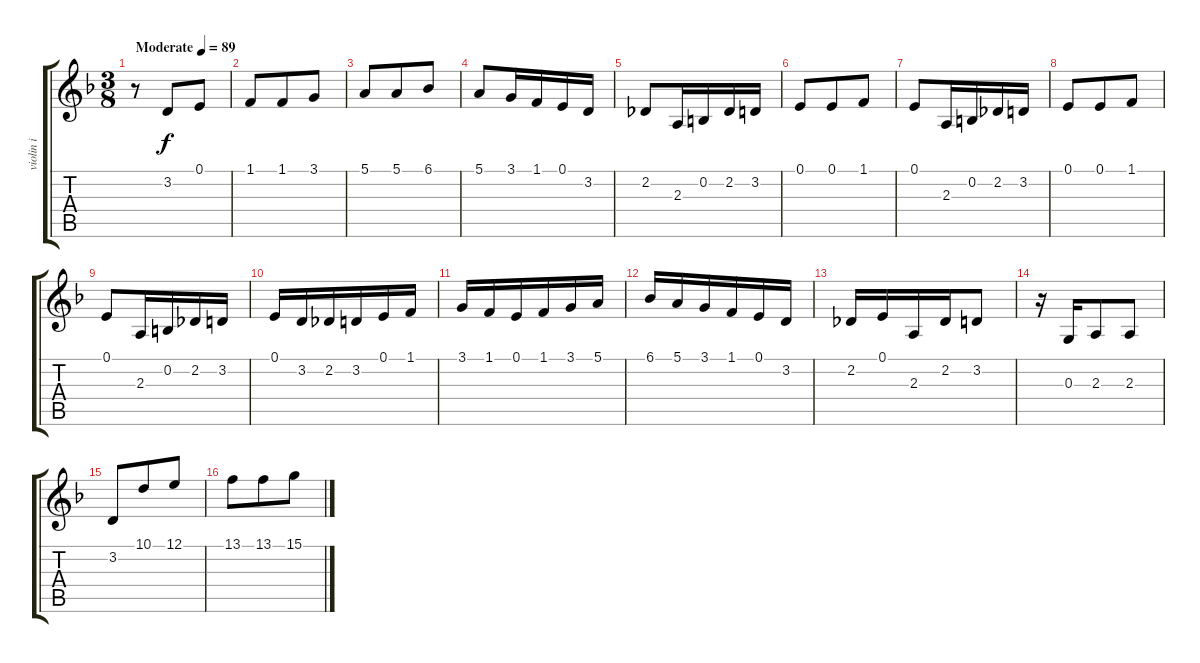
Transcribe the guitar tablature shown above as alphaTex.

\track ("violin i" "violin i") {instrument stringensemble1}
\staff {score tabs}
\tuning (E4 B3 G3 D3 A2 E2) {hide}
\ts (3 8)
\tempo (89 "Moderate")
\clef g2
\ks dminor
r.8{dy f instrument stringensemble1} 3.2.8 0.1.8 |
1.1.8 1.1.8 3.1.8 |
5.1.8 5.1.8 6.1.8 |
5.1.8 3.1.16 1.1.16 0.1.16 3.2.16 |
2.2.8 2.3.16 0.2.16 2.2.16 3.2.16 |
0.1.8 0.1.8 1.1.8 |
0.1.8 2.3.16 0.2.16 2.2.16 3.2.16 |
0.1.8 0.1.8 1.1.8 |
0.1.8 2.3.16 0.2.16 2.2.16 3.2.16 |
0.1.16 3.2.16 2.2.16 3.2.16 0.1.16 1.1.16 |
3.1.16 1.1.16 0.1.16 1.1.16 3.1.16 5.1.16 |
6.1.16 5.1.16 3.1.16 1.1.16 0.1.16 3.2.16 |
2.2.16 0.1.16 2.3.16 2.2.16 3.2.8 |
r.16 0.3.16 2.3.8 2.3.8 |
3.2.8 10.1.8 12.1.8 |
13.1.8 13.1.8 15.1.8
